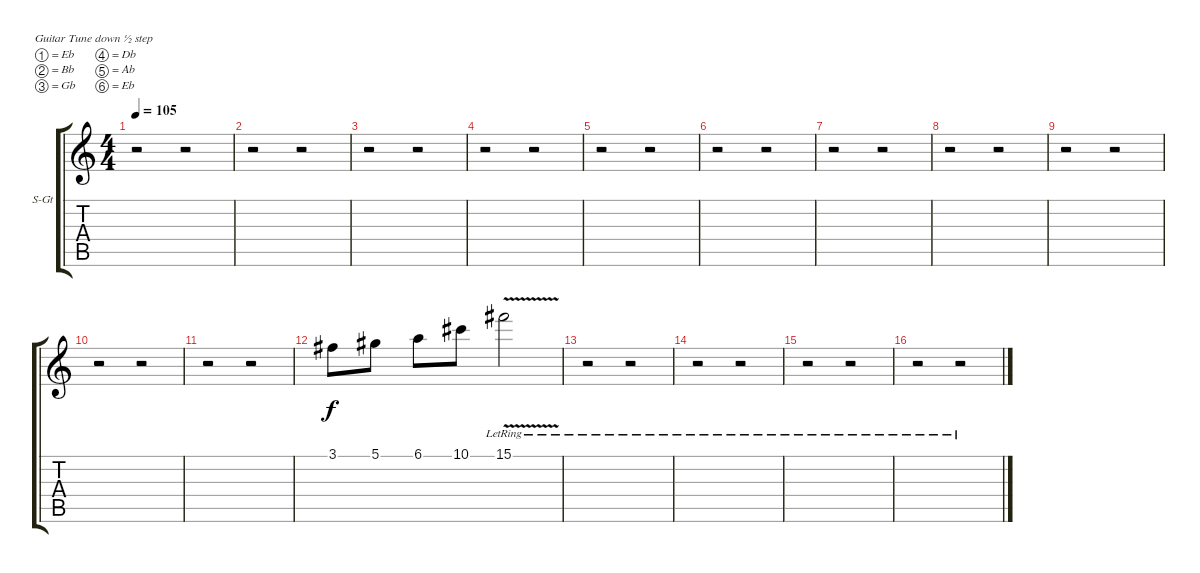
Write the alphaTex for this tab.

\bracketExtendMode groupsimilarinstruments
\firstSystemTrackNameOrientation horizontal
\otherSystemsTrackNameOrientation horizontal
\track ("Äîðîæêà 3" "S-Gt") {instrument acousticguitarsteel}
\staff {score tabs}
\tuning (Eb4 Bb3 Gb3 Db3 Ab2 Eb2)
\ts (4 4)
\tempo 105
\clef g2
\ks c
r.2{dy f} r.2 |
r.2 r.2 |
r.2 r.2 |
r.2 r.2 |
r.2 r.2 |
r.2 r.2 |
r.2 r.2 |
r.2 r.2 |
r.2 r.2 |
r.2 r.2 |
r.2 r.2 |
3.1.8 5.1.8 6.1.8 10.1.8 15.1{v lr}.2 |
r.2 r.2 |
r.2 r.2 |
r.2 r.2 |
r.2 r.2
